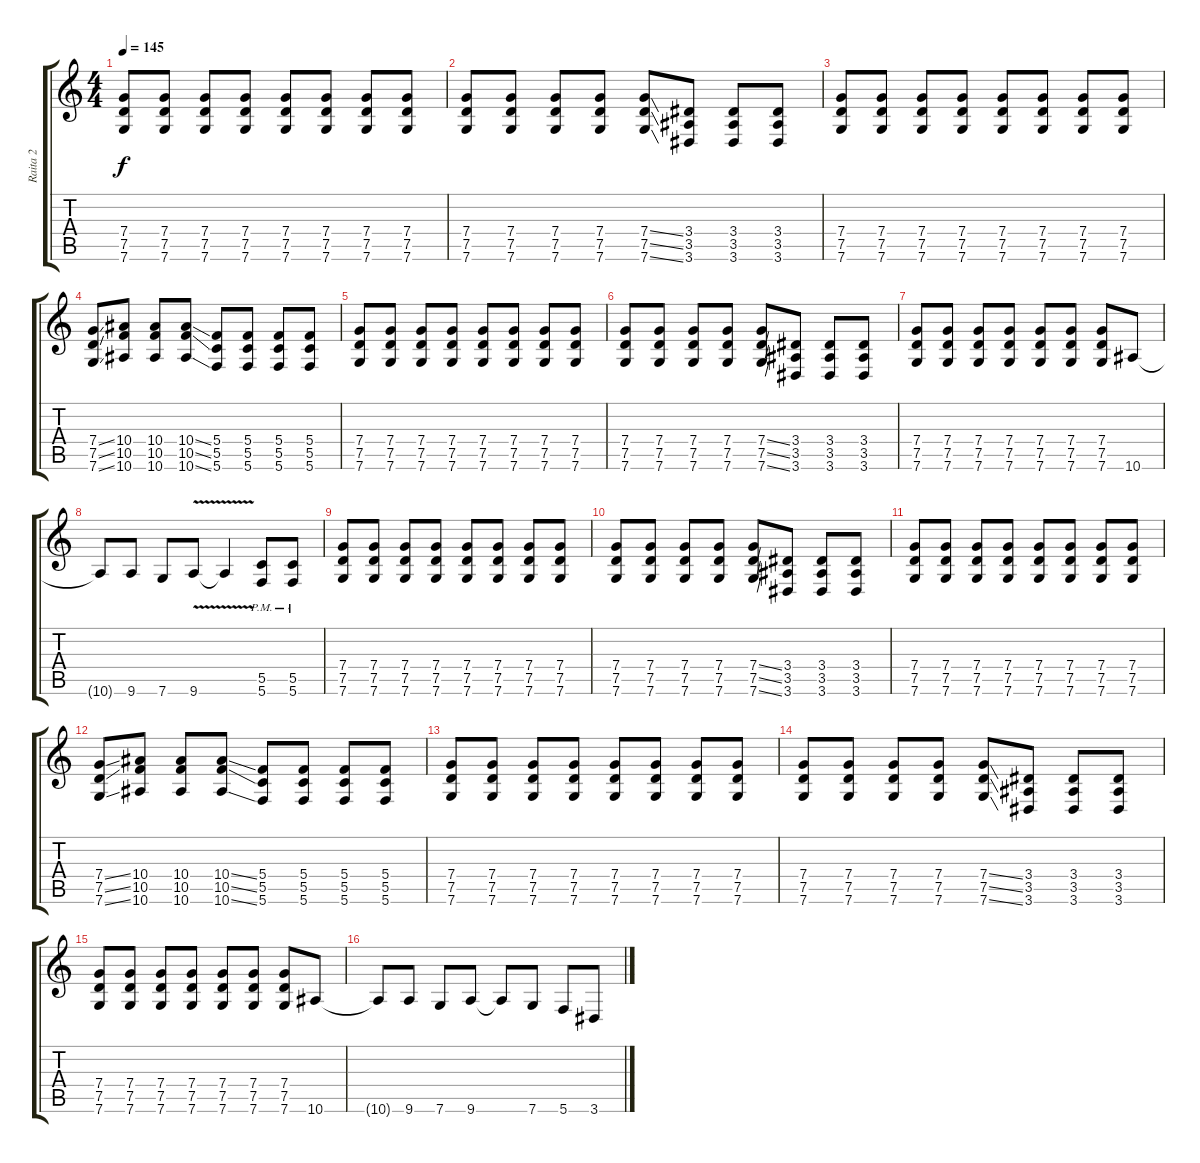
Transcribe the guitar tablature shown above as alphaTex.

\track ("Raita 2" "Raita 2") {instrument distortionguitar}
\staff {score tabs}
\tuning (D4 A3 F3 C3 G2 C2) {hide}
\ts (4 4)
\tempo 145
\clef g2
\ks c
(7.4 7.5 7.6).8{dy f} (7.4 7.5 7.6).8 (7.4 7.5 7.6).8 (7.4 7.5 7.6).8 (7.4 7.5 7.6).8 (7.4 7.5 7.6).8 (7.4 7.5 7.6).8 (7.4 7.5 7.6).8 |
(7.4 7.5 7.6).8 (7.4 7.5 7.6).8 (7.4 7.5 7.6).8 (7.4 7.5 7.6).8 (7.4{ss} 7.5{ss} 7.6{ss}).8 (3.4 3.5 3.6).8 (3.4 3.5 3.6).8 (3.4 3.5 3.6).8 |
(7.4 7.5 7.6).8 (7.4 7.5 7.6).8 (7.4 7.5 7.6).8 (7.4 7.5 7.6).8 (7.4 7.5 7.6).8 (7.4 7.5 7.6).8 (7.4 7.5 7.6).8 (7.4 7.5 7.6).8 |
(7.4{ss} 7.5{ss} 7.6{ss}).8 (10.4 10.5 10.6).8 (10.4 10.5 10.6).8 (10.4{ss} 10.5{ss} 10.6{ss}).8 (5.4 5.5 5.6).8 (5.4 5.5 5.6).8 (5.4 5.5 5.6).8 (5.4 5.5 5.6).8 |
(7.4 7.5 7.6).8 (7.4 7.5 7.6).8 (7.4 7.5 7.6).8 (7.4 7.5 7.6).8 (7.4 7.5 7.6).8 (7.4 7.5 7.6).8 (7.4 7.5 7.6).8 (7.4 7.5 7.6).8 |
(7.4 7.5 7.6).8 (7.4 7.5 7.6).8 (7.4 7.5 7.6).8 (7.4 7.5 7.6).8 (7.4{ss} 7.5{ss} 7.6{ss}).8 (3.4 3.5 3.6).8 (3.4 3.5 3.6).8 (3.4 3.5 3.6).8 |
(7.4 7.5 7.6).8 (7.4 7.5 7.6).8 (7.4 7.5 7.6).8 (7.4 7.5 7.6).8 (7.4 7.5 7.6).8 (7.4 7.5 7.6).8 (7.4 7.5 7.6).8 10.6.8 |
10.6{t}.8 9.6.8 7.6.8 9.6{v}.8 9.6{t}.4 (5.5{pm} 5.6{pm}).8 (5.5{pm} 5.6{pm}).8 |
(7.4 7.5 7.6).8 (7.4 7.5 7.6).8 (7.4 7.5 7.6).8 (7.4 7.5 7.6).8 (7.4 7.5 7.6).8 (7.4 7.5 7.6).8 (7.4 7.5 7.6).8 (7.4 7.5 7.6).8 |
(7.4 7.5 7.6).8 (7.4 7.5 7.6).8 (7.4 7.5 7.6).8 (7.4 7.5 7.6).8 (7.4{ss} 7.5{ss} 7.6{ss}).8 (3.4 3.5 3.6).8 (3.4 3.5 3.6).8 (3.4 3.5 3.6).8 |
(7.4 7.5 7.6).8 (7.4 7.5 7.6).8 (7.4 7.5 7.6).8 (7.4 7.5 7.6).8 (7.4 7.5 7.6).8 (7.4 7.5 7.6).8 (7.4 7.5 7.6).8 (7.4 7.5 7.6).8 |
(7.4{ss} 7.5{ss} 7.6{ss}).8 (10.4 10.5 10.6).8 (10.4 10.5 10.6).8 (10.4{ss} 10.5{ss} 10.6{ss}).8 (5.4 5.5 5.6).8 (5.4 5.5 5.6).8 (5.4 5.5 5.6).8 (5.4 5.5 5.6).8 |
(7.4 7.5 7.6).8 (7.4 7.5 7.6).8 (7.4 7.5 7.6).8 (7.4 7.5 7.6).8 (7.4 7.5 7.6).8 (7.4 7.5 7.6).8 (7.4 7.5 7.6).8 (7.4 7.5 7.6).8 |
(7.4 7.5 7.6).8 (7.4 7.5 7.6).8 (7.4 7.5 7.6).8 (7.4 7.5 7.6).8 (7.4{ss} 7.5{ss} 7.6{ss}).8 (3.4 3.5 3.6).8 (3.4 3.5 3.6).8 (3.4 3.5 3.6).8 |
(7.4 7.5 7.6).8 (7.4 7.5 7.6).8 (7.4 7.5 7.6).8 (7.4 7.5 7.6).8 (7.4 7.5 7.6).8 (7.4 7.5 7.6).8 (7.4 7.5 7.6).8 10.6.8 |
10.6{t}.8 9.6.8 7.6.8 9.6.8 9.6{t}.8 7.6.8 5.6.8 3.6.8
